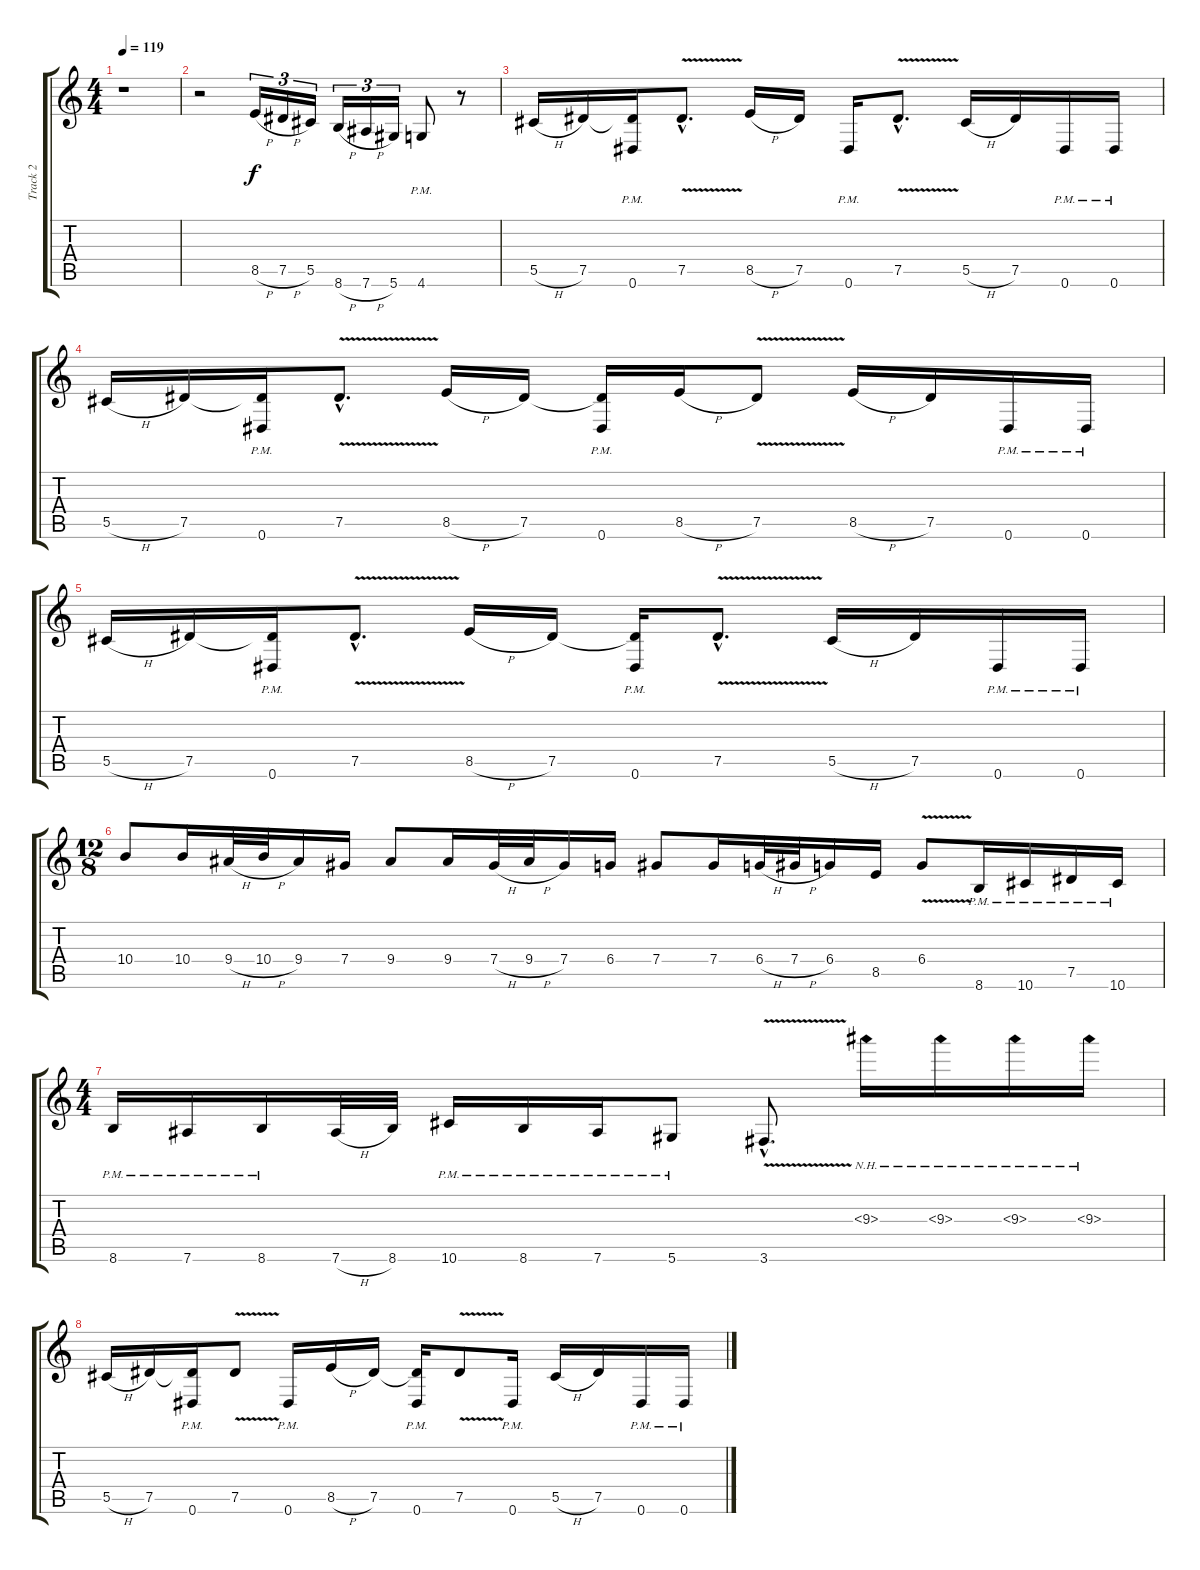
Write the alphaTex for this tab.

\track ("Track 2" "Track 2") {instrument overdrivenguitar}
\staff {score tabs}
\tuning (Eb4 Bb3 Gb3 Db3 Ab2 Eb2) {hide}
\ts (4 4)
\tempo 119
\clef g2
\ks c
r.1{dy f instrument overdrivenguitar} |
r.2 8.5{h}.16{tu (3 2)} 7.5{h}.16{tu (3 2)} 5.5.16{tu (3 2)} 8.6{h}.16{tu (3 2)} 7.6{h}.16{tu (3 2)} 5.6.16{tu (3 2)} 4.6{pm}.8 r.8 |
5.5{h}.16 7.5.16 (7.5{t} 0.6{pm}).16 7.5{v hac}.8{d} 8.5{h}.16 7.5.16 0.6{pm}.16 7.5{v hac}.8{d} 5.5{h}.16 7.5.16 0.6{pm}.16 0.6{pm}.16 |
5.5{h}.16 7.5.16 (7.5{t} 0.6{pm}).16 7.5{v hac}.8{d} 8.5{h}.16 7.5.16 (7.5{t} 0.6{pm}).16 8.5{h}.16 7.5{v}.8 8.5{h}.16 7.5.16 0.6{pm}.16 0.6{pm}.16 |
5.5{h}.16 7.5.16 (7.5{t} 0.6{pm}).16 7.5{v hac}.8{d} 8.5{h}.16 7.5.16 (7.5{t} 0.6{pm}).16 7.5{v hac}.8{d} 5.5{h}.16 7.5.16 0.6{pm}.16 0.6{pm}.16 |
\ts (12 8)
10.4.8 10.4.16 9.4{h}.32 10.4{h}.32 9.4.16 7.4.16 9.4.8 9.4.16 7.4{h}.32 9.4{h}.32 7.4.16 6.4.16 7.4.8 7.4.16 6.4{h}.32 7.4{h}.32 6.4.16 8.5.16 6.4{v}.8 8.6{pm}.16 10.6{pm}.16 7.5{pm}.16 10.6{pm}.16 |
\ts (4 4)
8.6{pm}.16 7.6{pm}.16 8.6{pm}.16 7.6{h}.32 8.6.32 10.6{pm}.16 8.6{pm}.16 7.6{pm}.16 5.6{pm}.8 3.6{v hac}.8{d} 9.3{nh}.16 9.3{nh}.16 9.3{nh}.16 9.3{nh}.16 |
5.5{h}.16 7.5.16 (7.5{t} 0.6{pm}).16 7.5{v}.8 0.6{pm}.16 8.5{h}.16 7.5.16 (7.5{t} 0.6{pm}).16 7.5{v}.8 0.6{pm}.16 5.5{h}.16 7.5.16 0.6{pm}.16 0.6{pm}.16
